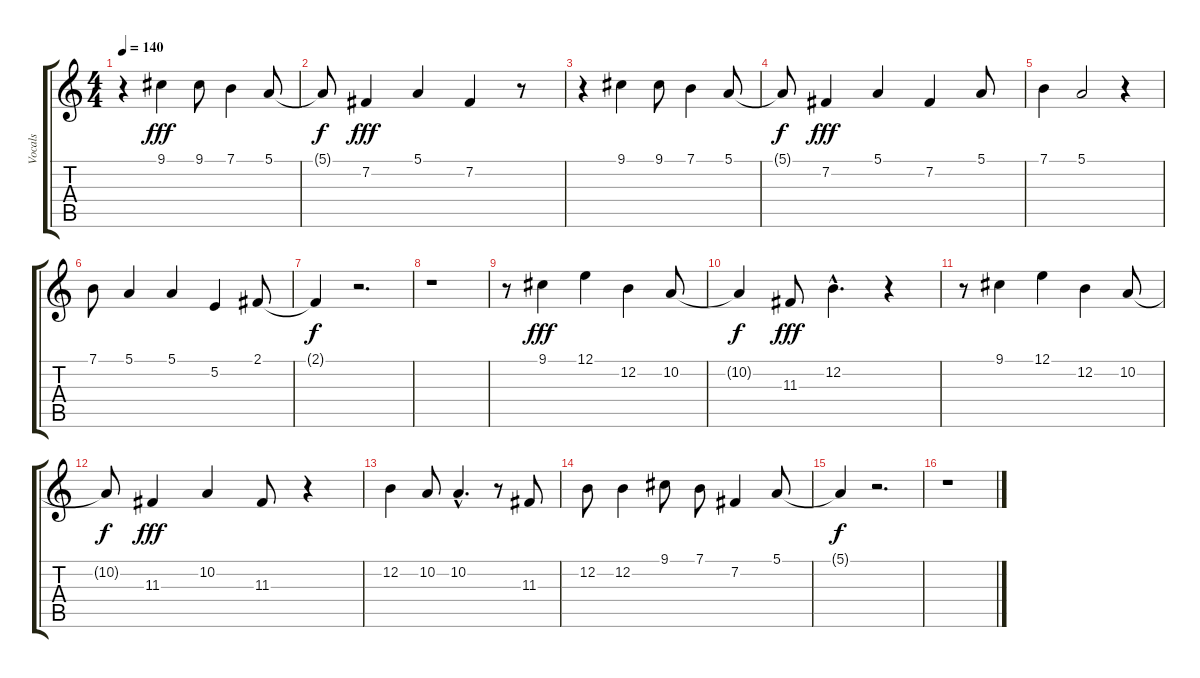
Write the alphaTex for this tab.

\track ("Vocals" "Vocals") {instrument panflute}
\staff {score tabs}
\tuning (E4 B3 G3 D3 A2 E2) {hide}
\ts (4 4)
\tempo 140
\clef g2
\ks c
r.4{dy f} 9.1.4{dy fff} 9.1.8 7.1.4 5.1.8 |
5.1{t}.8{dy f} 7.2.4{dy fff} 5.1.4 7.2.4 r.8 |
r.4 9.1.4 9.1.8 7.1.4 5.1.8 |
5.1{t}.8{dy f} 7.2.4{dy fff} 5.1.4 7.2.4 5.1.8 |
7.1.4 5.1.2 r.4 |
7.1.8 5.1.4 5.1.4 5.2.4 2.1.8 |
2.1{t}.4{dy f} r.2{d} |
r.1 |
r.8 9.1.4{dy fff} 12.1.4 12.2.4 10.2.8 |
10.2{t}.4{dy f} 11.3.8{dy fff} 12.2{hac}.4{d} r.4 |
r.8 9.1.4 12.1.4 12.2.4 10.2.8 |
10.2{t}.8{dy f} 11.3.4{dy fff} 10.2.4 11.3.8 r.4 |
12.2.4 10.2.8 10.2{hac}.4{d} r.8 11.3.8 |
12.2.8 12.2.4 9.1.8 7.1.8 7.2.4 5.1.8 |
5.1{t}.4{dy f} r.2{d} |
r.1
